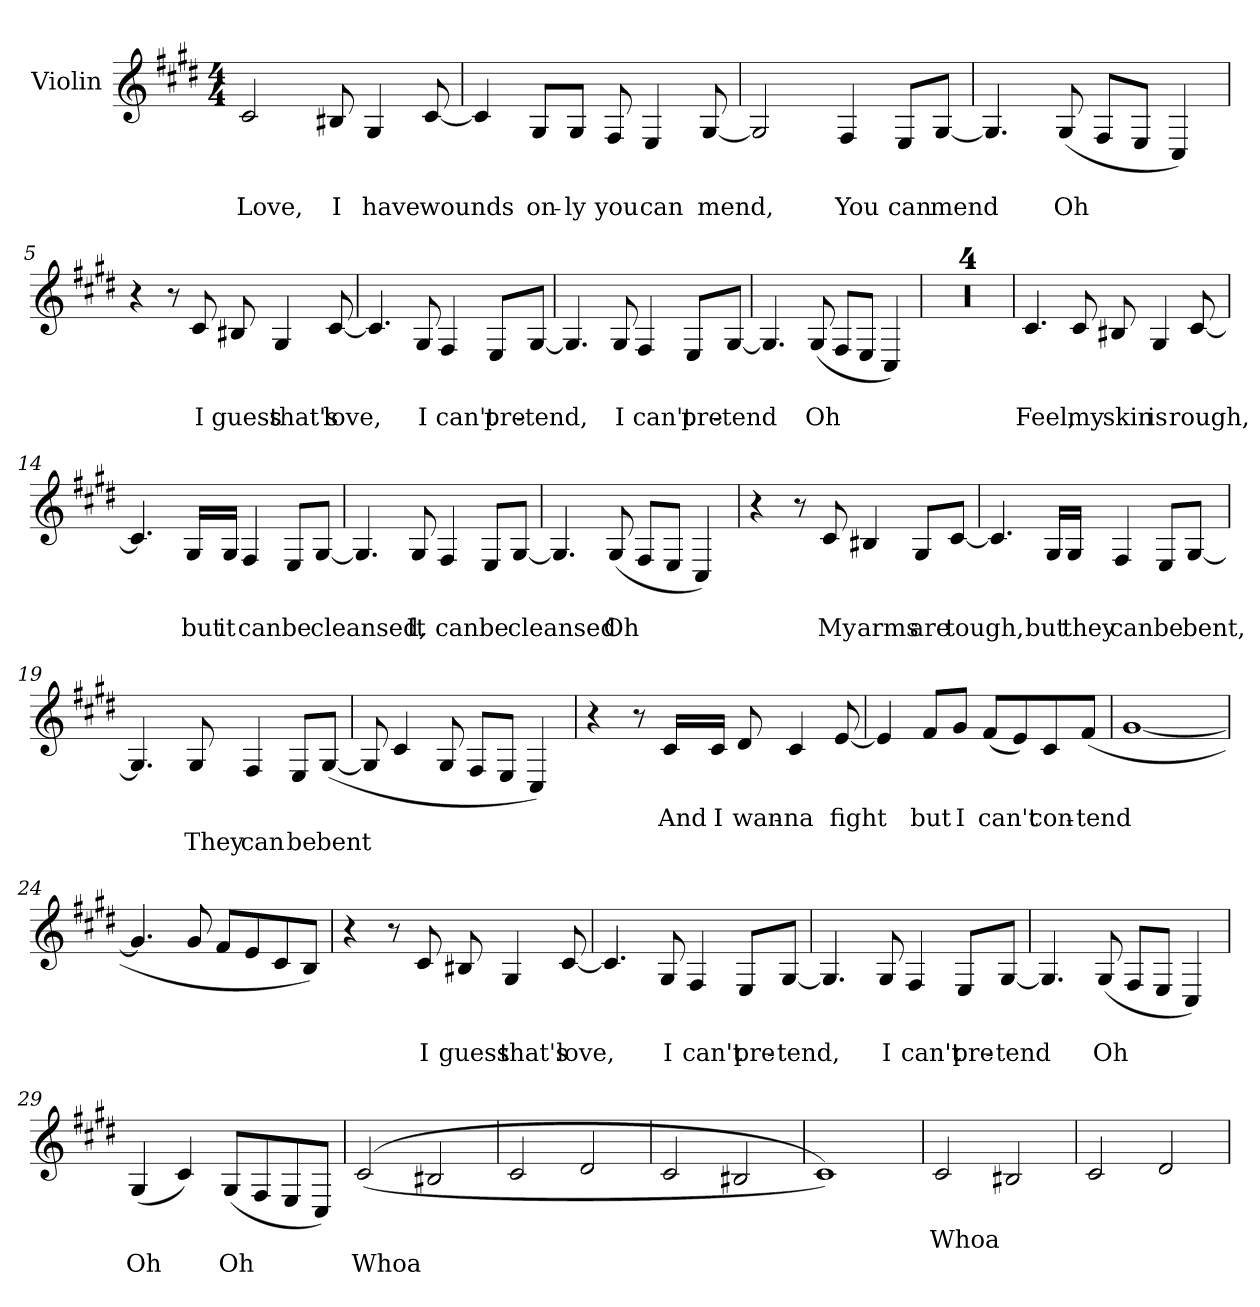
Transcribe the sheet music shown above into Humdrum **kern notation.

**kern	**text	**text	**text
*part1	*part1	*part1	*part1
*staff1	*staff1	*staff1	*staff1
*I"Violin	*	*	*
*I'Vln	*	*	*
*clefG2	*	*	*
*k[f#c#g#d#]	*	*	*
*E:	*	*	*
*M4/4	*	*	*
=1	=1	=1	=1
2c#/	.	Love,	.
8B#X/	.	I	.
4G#/	.	have	.
[8c#/	.	wounds	.
=2	=2	=2	=2
4c#/]	.	.	.
8G#/L	.	on-	.
8G#/J	.	-ly	.
8F#/	.	you	.
4E/	.	can	.
[8G#/	.	mend,	.
=3	=3	=3	=3
2G#/]	.	.	.
4F#/	.	You	.
8E/L	.	can	.
[8G#/J	.	mend	.
=4	=4	=4	=4
4.G#/]	.	.	.
(8G#/	.	Oh	.
8F#/L	.	.	.
8E/J	.	.	.
4C#/)	.	.	.
!!LO:LB:g=z
=5	=5	=5	=5
4r	.	.	.
8r	.	.	.
8c#/	.	I	.
8B#X/	.	guess	.
4G#/	.	that's	.
[8c#/	.	love,	.
=6	=6	=6	=6
4.c#/]	.	.	.
8G#/	.	I	.
4F#/	.	can't	.
8E/L	.	pre-	.
[8G#/J	.	-tend,	.
=7	=7	=7	=7
4.G#/]	.	.	.
8G#/	.	I	.
4F#/	.	can't	.
8E/L	.	pre-	.
[8G#/J	.	-tend	.
=8	=8	=8	=8
4.G#/]	.	.	.
(8G#/	.	Oh	.
8F#/L	.	.	.
8E/J	.	.	.
4C#/)	.	.	.
!!LO:LB:g=z
=9	=9	=9	=9
1r	.	.	.
=10	=10	=10	=10
1r	.	.	.
=11	=11	=11	=11
1r	.	.	.
=12	=12	=12	=12
1r	.	.	.
!!LO:LB:g=z
=13	=13	=13	=13
4.c#/	.	Feel,	.
8c#/	.	my	.
8B#X/	.	skin	.
4G#/	.	is	.
[8c#/	.	rough,	.
=14	=14	=14	=14
4.c#/]	.	.	.
16G#/LL	.	but	.
16G#/JJ	.	it	.
4F#/	.	can	.
8E/L	.	be	.
[8G#/J	.	cleansed,	.
=15	=15	=15	=15
4.G#/]	.	.	.
8G#/	.	It	.
4F#/	.	can	.
8E/L	.	be	.
[8G#/J	.	cleansed	.
=16	=16	=16	=16
4.G#/]	.	.	.
(8G#/	.	Oh	.
8F#/L	.	.	.
8E/J	.	.	.
4C#/)	.	.	.
!!LO:LB:g=z
=17	=17	=17	=17
4r	.	.	.
8r	.	.	.
8c#/	.	My	.
4B#X/	.	arms	.
8G#/L	.	are	.
[8c#/J	.	tough,	.
=18	=18	=18	=18
4.c#/]	.	.	.
16G#/LL	.	but	.
16G#/JJ	.	they	.
4F#/	.	can	.
8E/L	.	be	.
[8G#/J	.	bent,	.
=19	=19	=19	=19
4.G#/]	.	.	.
8G#/	.	They	.
4F#/	.	can	.
8E/L	.	be	.
([8G#/J	.	-bent	.
=20	=20	=20	=20
8G#/]	.	.	.
4c#/	.	.	.
8G#/	.	.	.
8F#/L	.	.	.
8E/J	.	.	.
4C#/)	.	.	.
!!LO:PB:g=z
=21	=21	=21	=21
4r	.	.	.
8r	.	.	.
16c#/LL	And	.	.
16c#/JJ	I	.	.
8d#/	wan-	.	.
4c#/	-na	.	.
[8e/	fight	.	.
=22	=22	=22	=22
4e/]	.	.	.
8f#/L	but	.	.
8g#/J	I	.	.
(8f#/L	can't	.	.
8e/)	.	.	.
8c#/	con-	.	.
(8f#/J	-tend	.	.
=23	=23	=23	=23
[1g#	.	.	.
=24	=24	=24	=24
4.g#/]	.	.	.
8g#/	.	.	.
8f#/L	.	.	.
8e/	.	.	.
8c#/	.	.	.
8B/J)	.	.	.
!!LO:LB:g=z
=25	=25	=25	=25
4r	.	.	.
8r	.	.	.
8c#/	.	I	.
8B#X/	.	guess	.
4G#/	.	that's	.
[8c#/	.	love,	.
=26	=26	=26	=26
4.c#/]	.	.	.
8G#/	.	I	.
4F#/	.	can't	.
8E/L	.	pre-	.
[8G#/J	.	-tend,	.
=27	=27	=27	=27
4.G#/]	.	.	.
8G#/	.	I	.
4F#/	.	can't	.
8E/L	.	pre-	.
[8G#/J	.	-tend	.
=28	=28	=28	=28
4.G#/]	.	.	.
(8G#/	.	Oh	.
8F#/L	.	.	.
8E/J	.	.	.
4C#/)	.	.	.
!!LO:LB:g=z
=29	=29	=29	=29
(4G#/	.	Oh	.
4c#/)	.	.	.
(8G#/L	.	Oh	.
8F#/	.	.	.
8E/	.	.	.
8C#/J)	.	.	.
=30	=30	=30	=30
((2c#/	.	Whoa	.
2B#X/	.	.	.
=31	=31	=31	=31
2c#/	.	.	.
2d#/	.	.	.
=32	=32	=32	=32
2c#/	.	.	.
2B#X/	.	.	.
=33	=33	=33	=33
1c#))	.	.	.
!!LO:LB:g=z
=34	=34	=34	=34
2c#/	Whoa	.	.
2B#X/	.	.	.
=35	=35	=35	=35
2c#/	.	.	.
2d#/	.	.	.
=	=	=	=
*-	*-	*-	*-
